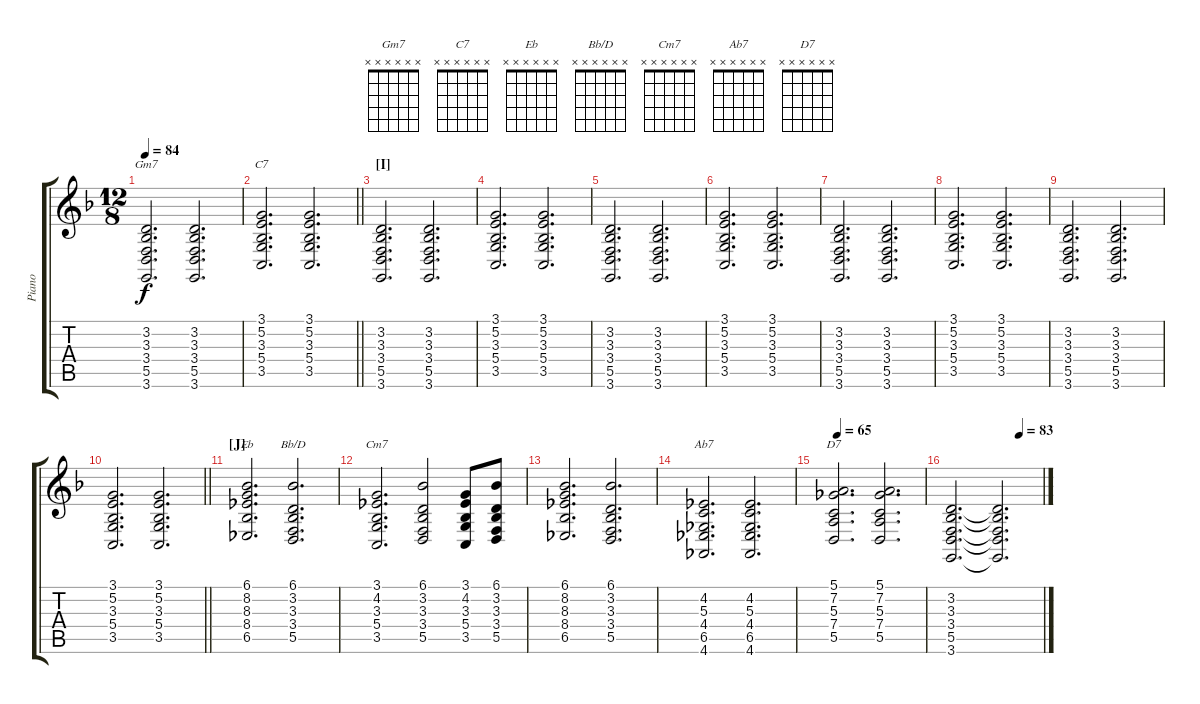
\track ("Piano" "Piano") {instrument brightacousticpiano}
\staff {score tabs}
\tuning (E4 B3 G3 D3 A2 E2) {hide}
\chord ("Gm7" x x x x x x)
\chord ("C7" x x x x x x)
\chord ("Eb" x x x x x x)
\chord ("Bb/D" x x x x x x)
\chord ("Cm7" x x x x x x)
\chord ("Ab7" x x x x x x)
\chord ("D7" x x x x x x)
\ts (12 8)
\tempo 84
\clef g2
\ks dminor
(3.2 3.3 3.4 5.5 3.6).2{d ch "Gm7" dy f} (3.2 3.3 3.4 5.5 3.6).2{d} |
\barLineRight lightlight
(3.1 5.2 3.3 5.4 3.5).2{d ch "C7"} (3.1 5.2 3.3 5.4 3.5).2{d} |
\section ("" "[I]")
(3.2 3.3 3.4 5.5 3.6).2{d} (3.2 3.3 3.4 5.5 3.6).2{d} |
(3.1 5.2 3.3 5.4 3.5).2{d} (3.1 5.2 3.3 5.4 3.5).2{d} |
(3.2 3.3 3.4 5.5 3.6).2{d} (3.2 3.3 3.4 5.5 3.6).2{d} |
(3.1 5.2 3.3 5.4 3.5).2{d} (3.1 5.2 3.3 5.4 3.5).2{d} |
(3.2 3.3 3.4 5.5 3.6).2{d} (3.2 3.3 3.4 5.5 3.6).2{d} |
(3.1 5.2 3.3 5.4 3.5).2{d} (3.1 5.2 3.3 5.4 3.5).2{d} |
(3.2 3.3 3.4 5.5 3.6).2{d} (3.2 3.3 3.4 5.5 3.6).2{d} |
\barLineRight lightlight
(3.1 5.2 3.3 5.4 3.5).2{d} (3.1 5.2 3.3 5.4 3.5).2{d} |
\section ("" "[J]")
(6.1 8.2 8.3 8.4 6.5).2{d ch "Eb"} (6.1 3.2 3.3 3.4 5.5).2{d ch "Bb/D"} |
(3.1 4.2 3.3 5.4 3.5).2{d ch "Cm7"} (6.1 3.2 3.3 3.4 5.5).2 (3.1 4.2 3.3 5.4 3.5).8 (6.1 3.2 3.3 3.4 5.5).8 |
(6.1 8.2 8.3 8.4 6.5).2{d} (6.1 3.2 3.3 3.4 5.5).2{d} |
(4.2 5.3 4.4 6.5 4.6).2{d ch "Ab7"} (4.2 5.3 4.4 6.5 4.6).2{d} |
\tempo 65
(5.1 7.2 5.3 7.4 5.5).2{d ch "D7"} (5.1 7.2 5.3 7.4 5.5).2{d} |
\tempo (83 0.75)
(3.2 3.3 3.4 5.5 3.6).2{d} (3.2{t} 3.3{t} 3.4{t} 5.5{t} 3.6{t}).2{d}
